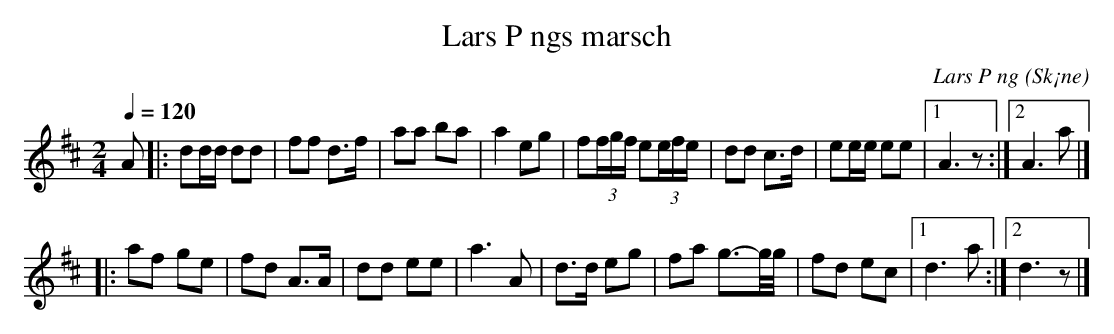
X:1
T:Lars P ngs marsch
C:Lars P ng
O:Sk¡ne
M: 2/4
L: 1/16
Q:1/4=120
K:D
A2 |: d2dd d2d2-| f2f2 d3f| a2a2 b2a2|a4 e2g2| f2(3fgf e2(3efe| d2d2 c3d| e2ee e2e2|[1 A6 z2 :|[2 A6 a2 |]
|: a2f2 g2e2| f2d2 A3A|d2d2 e2e2| a6 A2| d3d e2g2| f2a2 g3-g/2g/2|f2d2 e2c2|[1 d6 a2:|[2 d6 z2 |]
